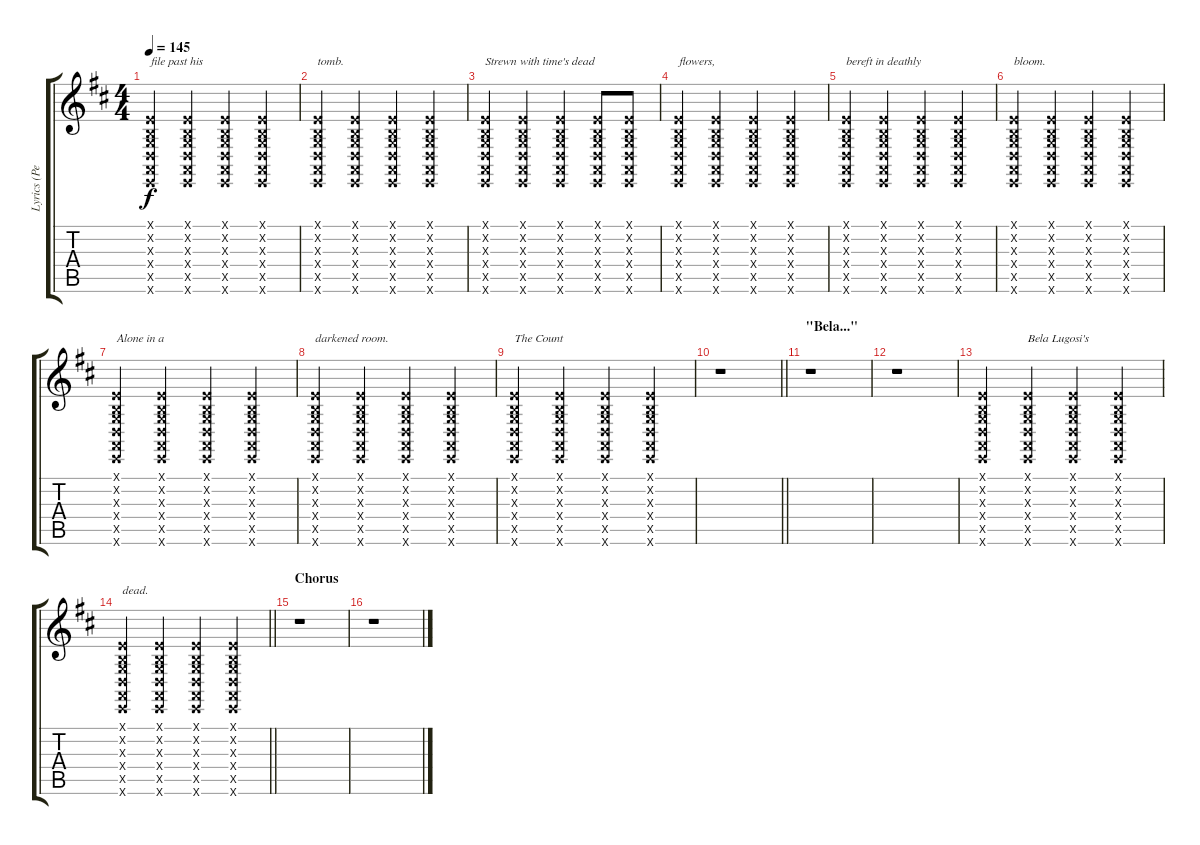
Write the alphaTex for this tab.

\track ("Lyrics (Peter Murphy)" "Lyrics (Pe") {instrument voiceoohs}
\staff {score tabs}
\tuning (E4 B3 G3 D3 A2 E2) {hide}
\ts (4 4)
\tempo 145
\clef g2
\ks d
(0.1{x} 0.2{x} 0.3{x} 0.4{x} 0.5{x} 0.6{x}).4{txt "file past his" dy f volume 0} (0.1{x} 0.2{x} 0.3{x} 0.4{x} 0.5{x} 0.6{x}).4{volume 0} (0.1{x} 0.2{x} 0.3{x} 0.4{x} 0.5{x} 0.6{x}).4{volume 0} (0.1{x} 0.2{x} 0.3{x} 0.4{x} 0.5{x} 0.6{x}).4{volume 0} |
(0.1{x} 0.2{x} 0.3{x} 0.4{x} 0.5{x} 0.6{x}).4{txt "tomb." volume 0} (0.1{x} 0.2{x} 0.3{x} 0.4{x} 0.5{x} 0.6{x}).4{volume 0} (0.1{x} 0.2{x} 0.3{x} 0.4{x} 0.5{x} 0.6{x}).4{volume 0} (0.1{x} 0.2{x} 0.3{x} 0.4{x} 0.5{x} 0.6{x}).4{volume 0} |
(0.1{x} 0.2{x} 0.3{x} 0.4{x} 0.5{x} 0.6{x}).4{txt "Strewn with time's dead" volume 0} (0.1{x} 0.2{x} 0.3{x} 0.4{x} 0.5{x} 0.6{x}).4{volume 0} (0.1{x} 0.2{x} 0.3{x} 0.4{x} 0.5{x} 0.6{x}).4{volume 0} (0.1{x} 0.2{x} 0.3{x} 0.4{x} 0.5{x} 0.6{x}).8{volume 0} (0.1{x} 0.2{x} 0.3{x} 0.4{x} 0.5{x} 0.6{x}).8{volume 0} |
(0.1{x} 0.2{x} 0.3{x} 0.4{x} 0.5{x} 0.6{x}).4{txt "flowers," volume 0} (0.1{x} 0.2{x} 0.3{x} 0.4{x} 0.5{x} 0.6{x}).4{volume 0} (0.1{x} 0.2{x} 0.3{x} 0.4{x} 0.5{x} 0.6{x}).4{volume 0} (0.1{x} 0.2{x} 0.3{x} 0.4{x} 0.5{x} 0.6{x}).4{volume 0} |
(0.1{x} 0.2{x} 0.3{x} 0.4{x} 0.5{x} 0.6{x}).4{txt "bereft in deathly" volume 0} (0.1{x} 0.2{x} 0.3{x} 0.4{x} 0.5{x} 0.6{x}).4{volume 0} (0.1{x} 0.2{x} 0.3{x} 0.4{x} 0.5{x} 0.6{x}).4{volume 0} (0.1{x} 0.2{x} 0.3{x} 0.4{x} 0.5{x} 0.6{x}).4{volume 0} |
(0.1{x} 0.2{x} 0.3{x} 0.4{x} 0.5{x} 0.6{x}).4{txt "bloom." volume 0} (0.1{x} 0.2{x} 0.3{x} 0.4{x} 0.5{x} 0.6{x}).4{volume 0} (0.1{x} 0.2{x} 0.3{x} 0.4{x} 0.5{x} 0.6{x}).4{volume 0} (0.1{x} 0.2{x} 0.3{x} 0.4{x} 0.5{x} 0.6{x}).4{volume 0} |
(0.1{x} 0.2{x} 0.3{x} 0.4{x} 0.5{x} 0.6{x}).4{txt "Alone in a" volume 0} (0.1{x} 0.2{x} 0.3{x} 0.4{x} 0.5{x} 0.6{x}).4{volume 0} (0.1{x} 0.2{x} 0.3{x} 0.4{x} 0.5{x} 0.6{x}).4{volume 0} (0.1{x} 0.2{x} 0.3{x} 0.4{x} 0.5{x} 0.6{x}).4{volume 0} |
(0.1{x} 0.2{x} 0.3{x} 0.4{x} 0.5{x} 0.6{x}).4{txt "darkened room." volume 0} (0.1{x} 0.2{x} 0.3{x} 0.4{x} 0.5{x} 0.6{x}).4{volume 0} (0.1{x} 0.2{x} 0.3{x} 0.4{x} 0.5{x} 0.6{x}).4{volume 0} (0.1{x} 0.2{x} 0.3{x} 0.4{x} 0.5{x} 0.6{x}).4{volume 0} |
(0.1{x} 0.2{x} 0.3{x} 0.4{x} 0.5{x} 0.6{x}).4{txt "The Count" volume 0} (0.1{x} 0.2{x} 0.3{x} 0.4{x} 0.5{x} 0.6{x}).4{volume 0} (0.1{x} 0.2{x} 0.3{x} 0.4{x} 0.5{x} 0.6{x}).4{volume 0} (0.1{x} 0.2{x} 0.3{x} 0.4{x} 0.5{x} 0.6{x}).4{volume 0} |
\barLineRight lightlight
r.1 |
\section ("" "\"Bela...\"")
r.1 |
r.1 |
(0.1{x} 0.2{x} 0.3{x} 0.4{x} 0.5{x} 0.6{x}).4{volume 0} (0.1{x} 0.2{x} 0.3{x} 0.4{x} 0.5{x} 0.6{x}).4{txt "Bela Lugosi's" volume 0} (0.1{x} 0.2{x} 0.3{x} 0.4{x} 0.5{x} 0.6{x}).4{volume 0} (0.1{x} 0.2{x} 0.3{x} 0.4{x} 0.5{x} 0.6{x}).4{volume 0} |
\barLineRight lightlight
(0.1{x} 0.2{x} 0.3{x} 0.4{x} 0.5{x} 0.6{x}).4{txt "dead." volume 0} (0.1{x} 0.2{x} 0.3{x} 0.4{x} 0.5{x} 0.6{x}).4{volume 0} (0.1{x} 0.2{x} 0.3{x} 0.4{x} 0.5{x} 0.6{x}).4{volume 0} (0.1{x} 0.2{x} 0.3{x} 0.4{x} 0.5{x} 0.6{x}).4{volume 0} |
\section ("" "Chorus")
r.1 |
r.1
